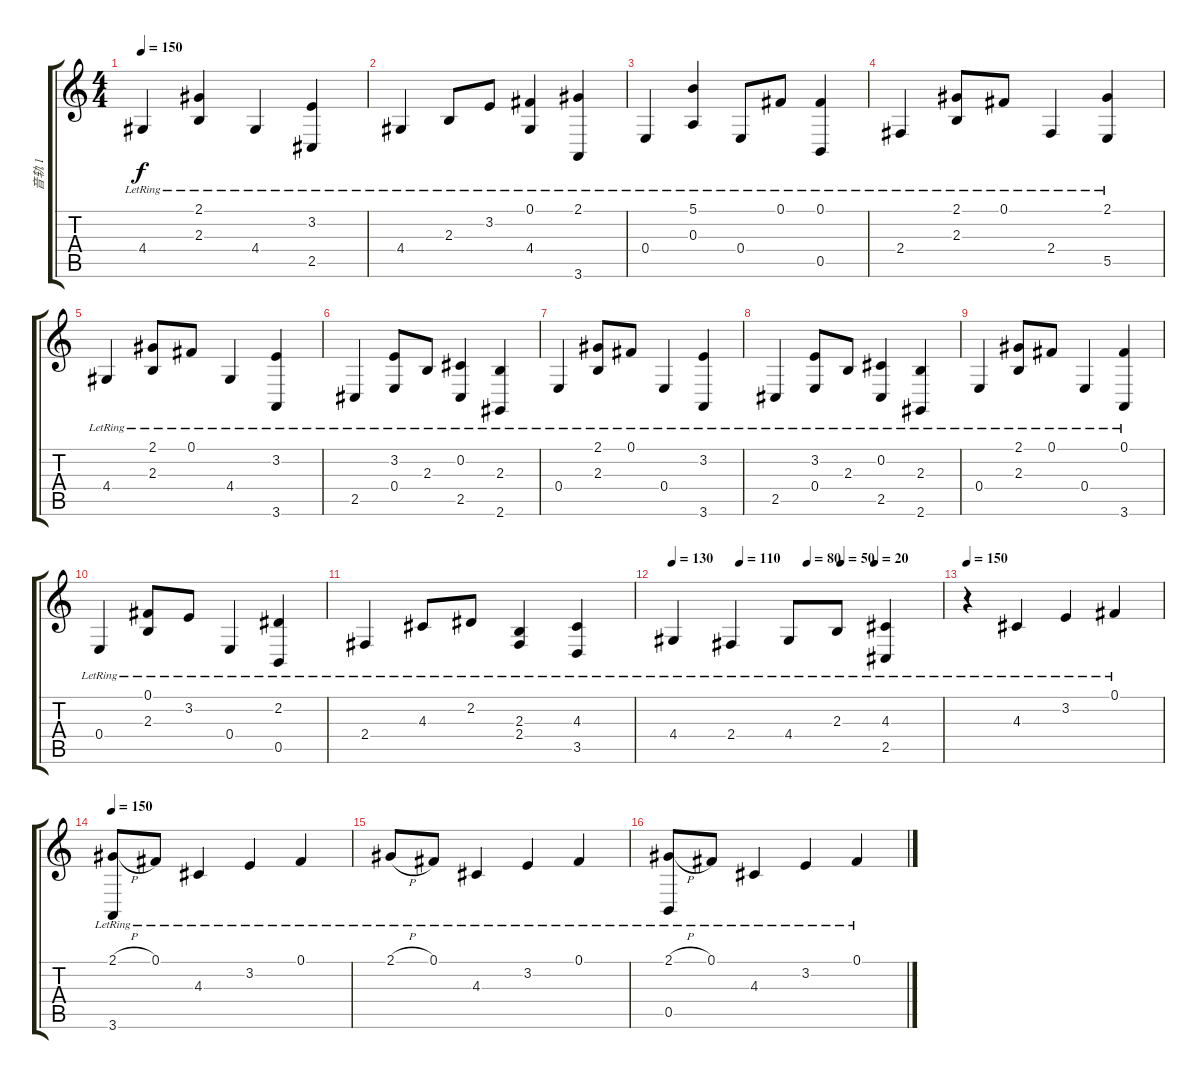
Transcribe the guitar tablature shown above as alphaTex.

\track ("音轨 1" "音轨 1") {instrument acousticgrandpiano}
\staff {score tabs}
\tuning (Gb4 Db4 A3 E3 B2 Gb2) {hide}
\ts (4 4)
\tempo 150
\clef g2
\ks c
4.4{lr}.4{dy f} (2.1{lr} 2.3{lr}).4 4.4{lr}.4 (3.2{lr} 2.5{lr}).4 |
4.4{lr}.4 2.3{lr}.8 3.2{lr}.8 (0.1{lr} 4.4{lr}).4 (2.1{lr} 3.6{lr}).4 |
0.4{lr}.4 (5.1{lr} 0.3{lr}).4 0.4{lr}.8 0.1{lr}.8 (0.1{lr} 0.5{lr}).4 |
2.4{lr}.4 (2.1{lr} 2.3{lr}).8 0.1{lr}.8 2.4{lr}.4 (2.1{lr} 5.5{lr}).4 |
4.4{lr}.4 (2.1{lr} 2.3{lr}).8 0.1{lr}.8 4.4{lr}.4 (3.2{lr} 3.6{lr}).4 |
2.5{lr}.4 (3.2{lr} 0.4{lr}).8 2.3{lr}.8 (0.2{lr} 2.5{lr}).4 (2.3{lr} 2.6{lr}).4 |
0.4{lr}.4 (2.1{lr} 2.3{lr}).8 0.1{lr}.8 0.4{lr}.4 (3.2{lr} 3.6{lr}).4 |
2.5{lr}.4 (3.2{lr} 0.4{lr}).8 2.3{lr}.8 (0.2{lr} 2.5{lr}).4 (2.3{lr} 2.6{lr}).4 |
0.4{lr}.4 (2.1{lr} 2.3{lr}).8 0.1{lr}.8 0.4{lr}.4 (0.1{lr} 3.6{lr}).4 |
0.4{lr}.4 (0.1{lr} 2.3{lr}).8 3.2{lr}.8 0.4{lr}.4 (2.2{lr} 0.5{lr}).4 |
2.4{lr}.4 4.3{lr}.8 2.2{lr}.8 (2.3{lr} 2.4{lr}).4 (4.3{lr} 3.5{lr}).4 |
\tempo 130
\tempo (110 0.25)
\tempo (80 0.5)
\tempo (50 0.625)
\tempo (20 0.75)
4.4{lr}.4 2.4{lr}.4 4.4{lr}.8 2.3{lr}.8 (4.3{lr} 2.5{lr}).4 |
\tempo 150
r.4 4.3{lr}.4 3.2{lr}.4 0.1{lr}.4 |
\tempo 150
(2.1{h lr} 3.6{lr}).8 0.1{lr}.8 4.3{lr}.4 3.2{lr}.4 0.1{lr}.4 |
2.1{h lr}.8 0.1{lr}.8 4.3{lr}.4 3.2{lr}.4 0.1{lr}.4 |
(2.1{h lr} 0.5{lr}).8 0.1{lr}.8 4.3{lr}.4 3.2{lr}.4 0.1{lr}.4
